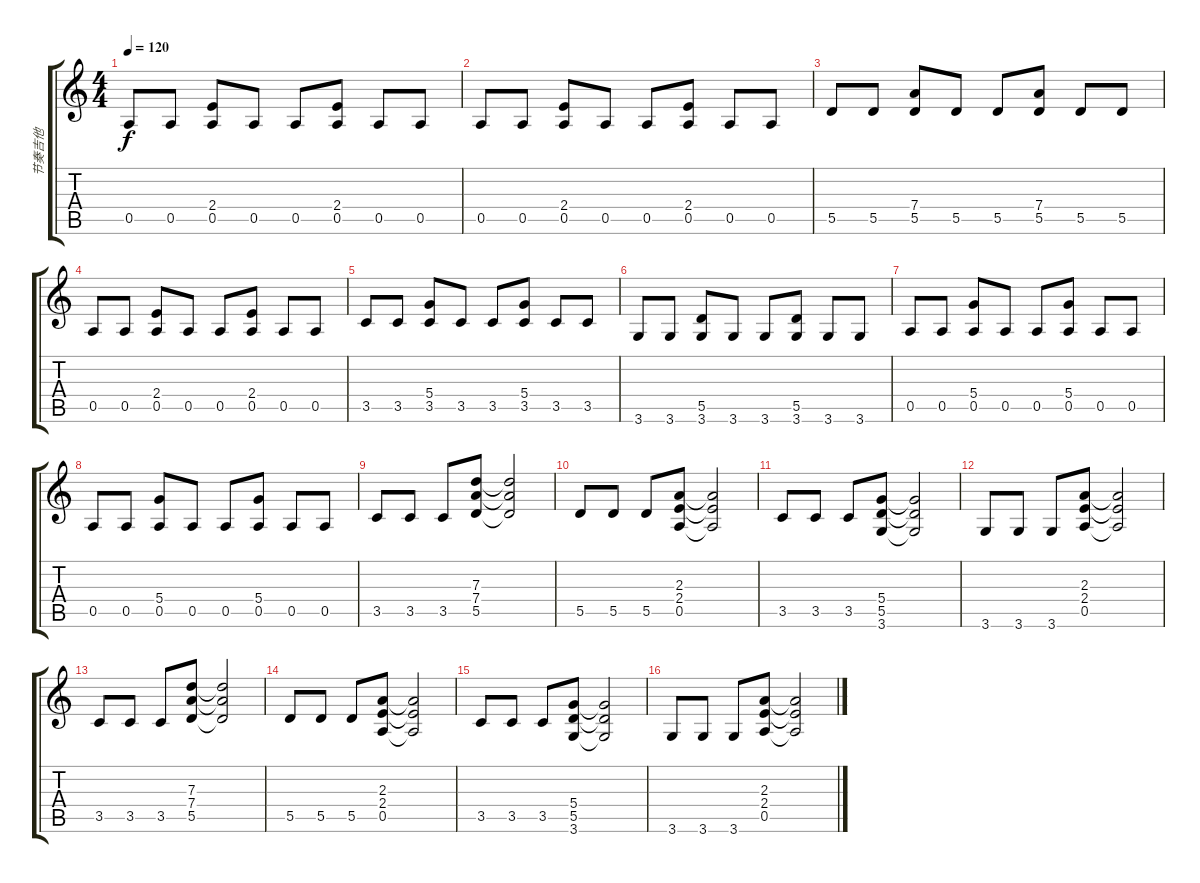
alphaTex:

\track ("节奏吉他" "节奏吉他") {instrument distortionguitar}
\staff {score tabs}
\tuning (E4 B3 G3 D3 A2 E2) {hide}
\ts (4 4)
\tempo 120
\clef g2
\ks c
0.5.8{dy f} 0.5.8 (2.4 0.5).8 0.5.8 0.5.8 (2.4 0.5).8 0.5.8 0.5.8 |
0.5.8 0.5.8 (2.4 0.5).8 0.5.8 0.5.8 (2.4 0.5).8 0.5.8 0.5.8 |
5.5.8 5.5.8 (7.4 5.5).8 5.5.8 5.5.8 (7.4 5.5).8 5.5.8 5.5.8 |
0.5.8 0.5.8 (2.4 0.5).8 0.5.8 0.5.8 (2.4 0.5).8 0.5.8 0.5.8 |
3.5.8 3.5.8 (5.4 3.5).8 3.5.8 3.5.8 (5.4 3.5).8 3.5.8 3.5.8 |
3.6.8 3.6.8 (5.5 3.6).8 3.6.8 3.6.8 (5.5 3.6).8 3.6.8 3.6.8 |
0.5.8 0.5.8 (5.4 0.5).8 0.5.8 0.5.8 (5.4 0.5).8 0.5.8 0.5.8 |
0.5.8 0.5.8 (5.4 0.5).8 0.5.8 0.5.8 (5.4 0.5).8 0.5.8 0.5.8 |
3.5.8 3.5.8 3.5.8 (7.3 7.4 5.5).8 (7.3{t} 7.4{t} 5.5{t}).2 |
5.5.8 5.5.8 5.5.8 (2.3 2.4 0.5).8 (2.3{t} 2.4{t} 0.5{t}).2 |
3.5.8 3.5.8 3.5.8 (5.4 5.5 3.6).8 (5.4{t} 5.5{t} 3.6{t}).2 |
3.6.8 3.6.8 3.6.8 (2.3 2.4 0.5).8 (2.3{t} 2.4{t} 0.5{t}).2 |
3.5.8 3.5.8 3.5.8 (7.3 7.4 5.5).8 (7.3{t} 7.4{t} 5.5{t}).2 |
5.5.8 5.5.8 5.5.8 (2.3 2.4 0.5).8 (2.3{t} 2.4{t} 0.5{t}).2 |
3.5.8 3.5.8 3.5.8 (5.4 5.5 3.6).8 (5.4{t} 5.5{t} 3.6{t}).2 |
3.6.8 3.6.8 3.6.8 (2.3 2.4 0.5).8 (2.3{t} 2.4{t} 0.5{t}).2
